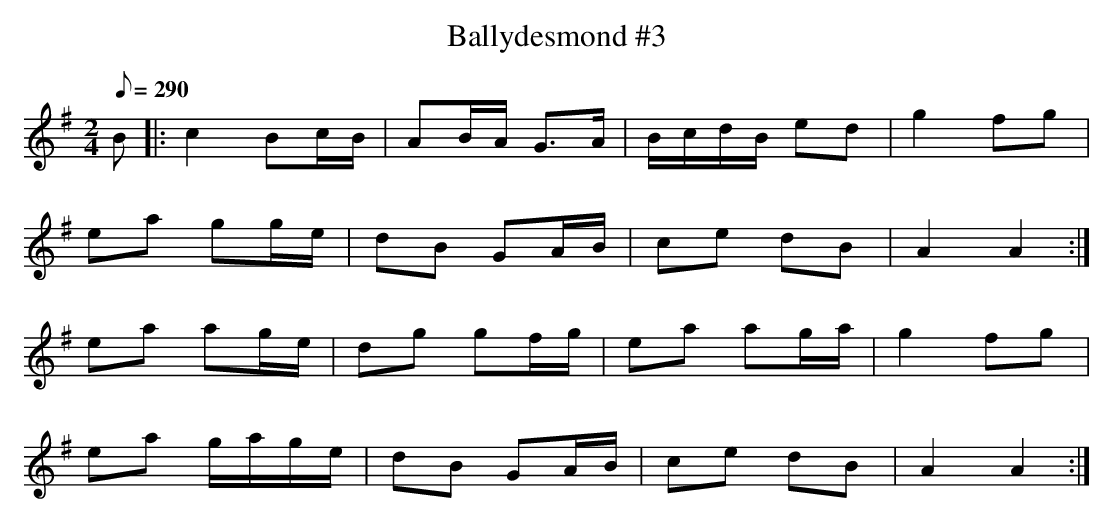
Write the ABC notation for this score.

X:1
T: Ballydesmond #3
L: 1/8
M: 2/4
Q: 290
K: Ador
B|: c2 Bc/B/|AB/A/ G>A|B/c/d/B/ ed|g2 fg|
ea gg/e/|dB GA/B/|ce dB|A2 A2 :|
ea ag/e/|dg gf/g/|ea ag/a/|g2 fg|
ea g/a/g/e/|dB GA/B/|ce dB|A2 A2 :|
